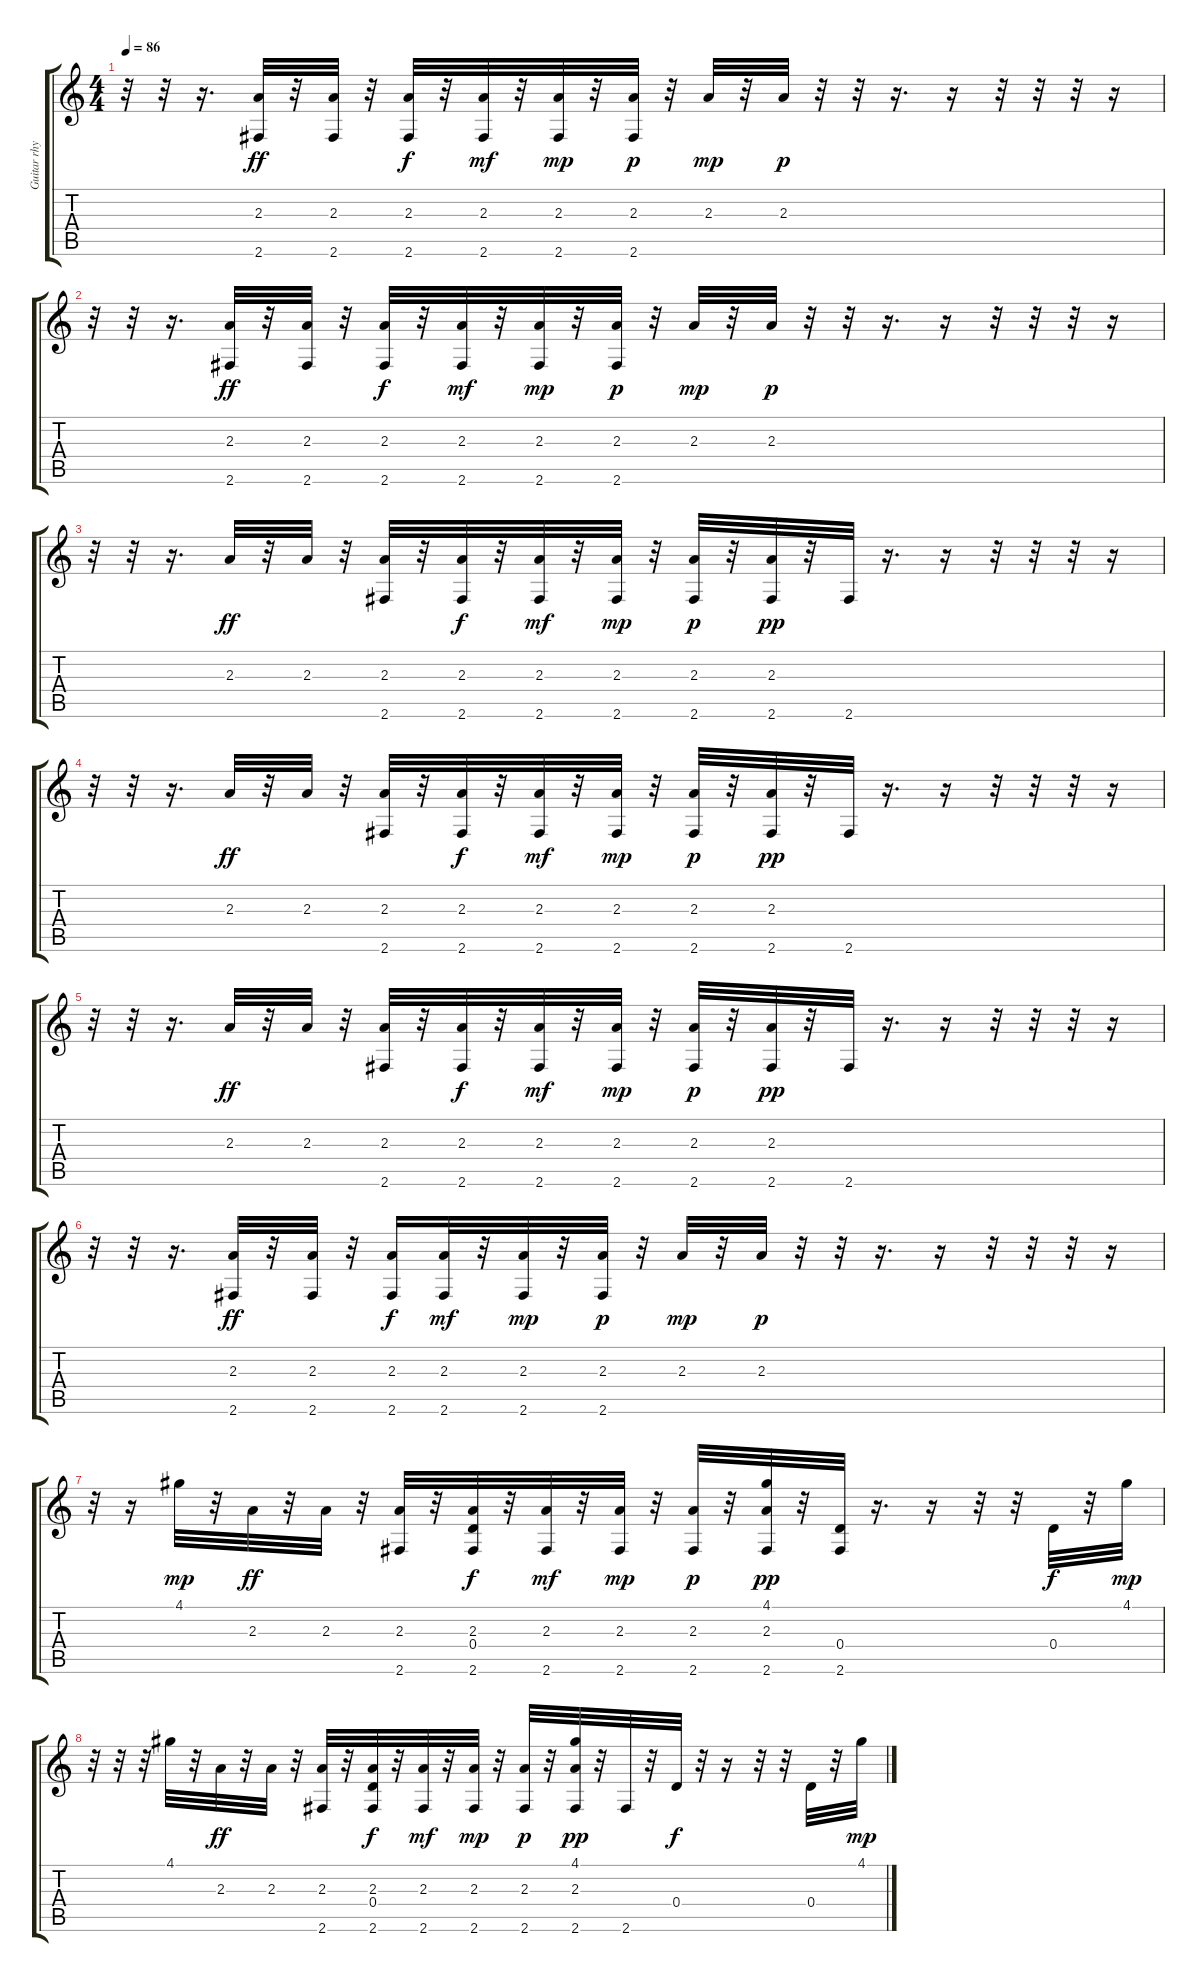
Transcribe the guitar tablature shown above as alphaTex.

\track ("Guitar rhythm Echo" "Guitar rhy") {instrument overdrivenguitar}
\staff {score tabs}
\tuning (E4 B3 G3 D3 A2 E2) {hide}
\ts (4 4)
\tempo 86
\clef g2
\ks c
r.32{dy p} r.32 r.16{d} (2.3 2.6).32{dy ff} r.32 (2.3 2.6).32 r.32 (2.3 2.6).32{dy f} r.32 (2.3 2.6).32{dy mf} r.32 (2.3 2.6).32{dy mp} r.32 (2.3 2.6).32{dy p} r.32 2.3.32{dy mp} r.32 2.3.32{dy p} r.32 r.32 r.16{d} r.16 r.32 r.32 r.32 r.16 |
r.32 r.32 r.16{d} (2.3 2.6).32{dy ff} r.32 (2.3 2.6).32 r.32 (2.3 2.6).32{dy f} r.32 (2.3 2.6).32{dy mf} r.32 (2.3 2.6).32{dy mp} r.32 (2.3 2.6).32{dy p} r.32 2.3.32{dy mp} r.32 2.3.32{dy p} r.32 r.32 r.16{d} r.16 r.32 r.32 r.32 r.16 |
r.32 r.32 r.16{d} 2.3.32{dy ff} r.32 2.3.32 r.32 (2.3 2.6).32 r.32 (2.3 2.6).32{dy f} r.32 (2.3 2.6).32{dy mf} r.32 (2.3 2.6).32{dy mp} r.32 (2.3 2.6).32{dy p} r.32 (2.3 2.6).32{dy pp} r.32 2.6.32 r.16{d} r.16 r.32 r.32 r.32 r.16 |
r.32 r.32 r.16{d} 2.3.32{dy ff} r.32 2.3.32 r.32 (2.3 2.6).32 r.32 (2.3 2.6).32{dy f} r.32 (2.3 2.6).32{dy mf} r.32 (2.3 2.6).32{dy mp} r.32 (2.3 2.6).32{dy p} r.32 (2.3 2.6).32{dy pp} r.32 2.6.32 r.16{d} r.16 r.32 r.32 r.32 r.16 |
r.32 r.32 r.16{d} 2.3.32{dy ff} r.32 2.3.32 r.32 (2.3 2.6).32 r.32 (2.3 2.6).32{dy f} r.32 (2.3 2.6).32{dy mf} r.32 (2.3 2.6).32{dy mp} r.32 (2.3 2.6).32{dy p} r.32 (2.3 2.6).32{dy pp} r.32 2.6.32 r.16{d} r.16 r.32 r.32 r.32 r.16 |
r.32 r.32 r.16{d} (2.3 2.6).32{dy ff} r.32 (2.3 2.6).32 r.32 (2.3 2.6).16{dy f} (2.3 2.6).32{dy mf} r.32 (2.3 2.6).32{dy mp} r.32 (2.3 2.6).32{dy p} r.32 2.3.32{dy mp} r.32 2.3.32{dy p} r.32 r.32 r.16{d} r.16 r.32 r.32 r.32 r.16 |
r.32 r.16 4.1.32{dy mp} r.32 2.3.32{dy ff} r.32 2.3.32 r.32 (2.3 2.6).32 r.32 (2.3 0.4 2.6).32{dy f} r.32 (2.3 2.6).32{dy mf} r.32 (2.3 2.6).32{dy mp} r.32 (2.3 2.6).32{dy p} r.32 (4.1 2.3 2.6).32{dy pp} r.32 (0.4 2.6).32 r.16{d} r.16 r.32 r.32 0.4.32{dy f} r.32 4.1.32{dy mp} |
r.32 r.32 r.32 4.1.32 r.32 2.3.32{dy ff} r.32 2.3.32 r.32 (2.3 2.6).32 r.32 (2.3 0.4 2.6).32{dy f} r.32 (2.3 2.6).32{dy mf} r.32 (2.3 2.6).32{dy mp} r.32 (2.3 2.6).32{dy p} r.32 (4.1 2.3 2.6).32{dy pp} r.32 2.6.32 r.32 0.4.32{dy f} r.32 r.16 r.32 r.32 0.4.32 r.32 4.1.32{dy mp}
